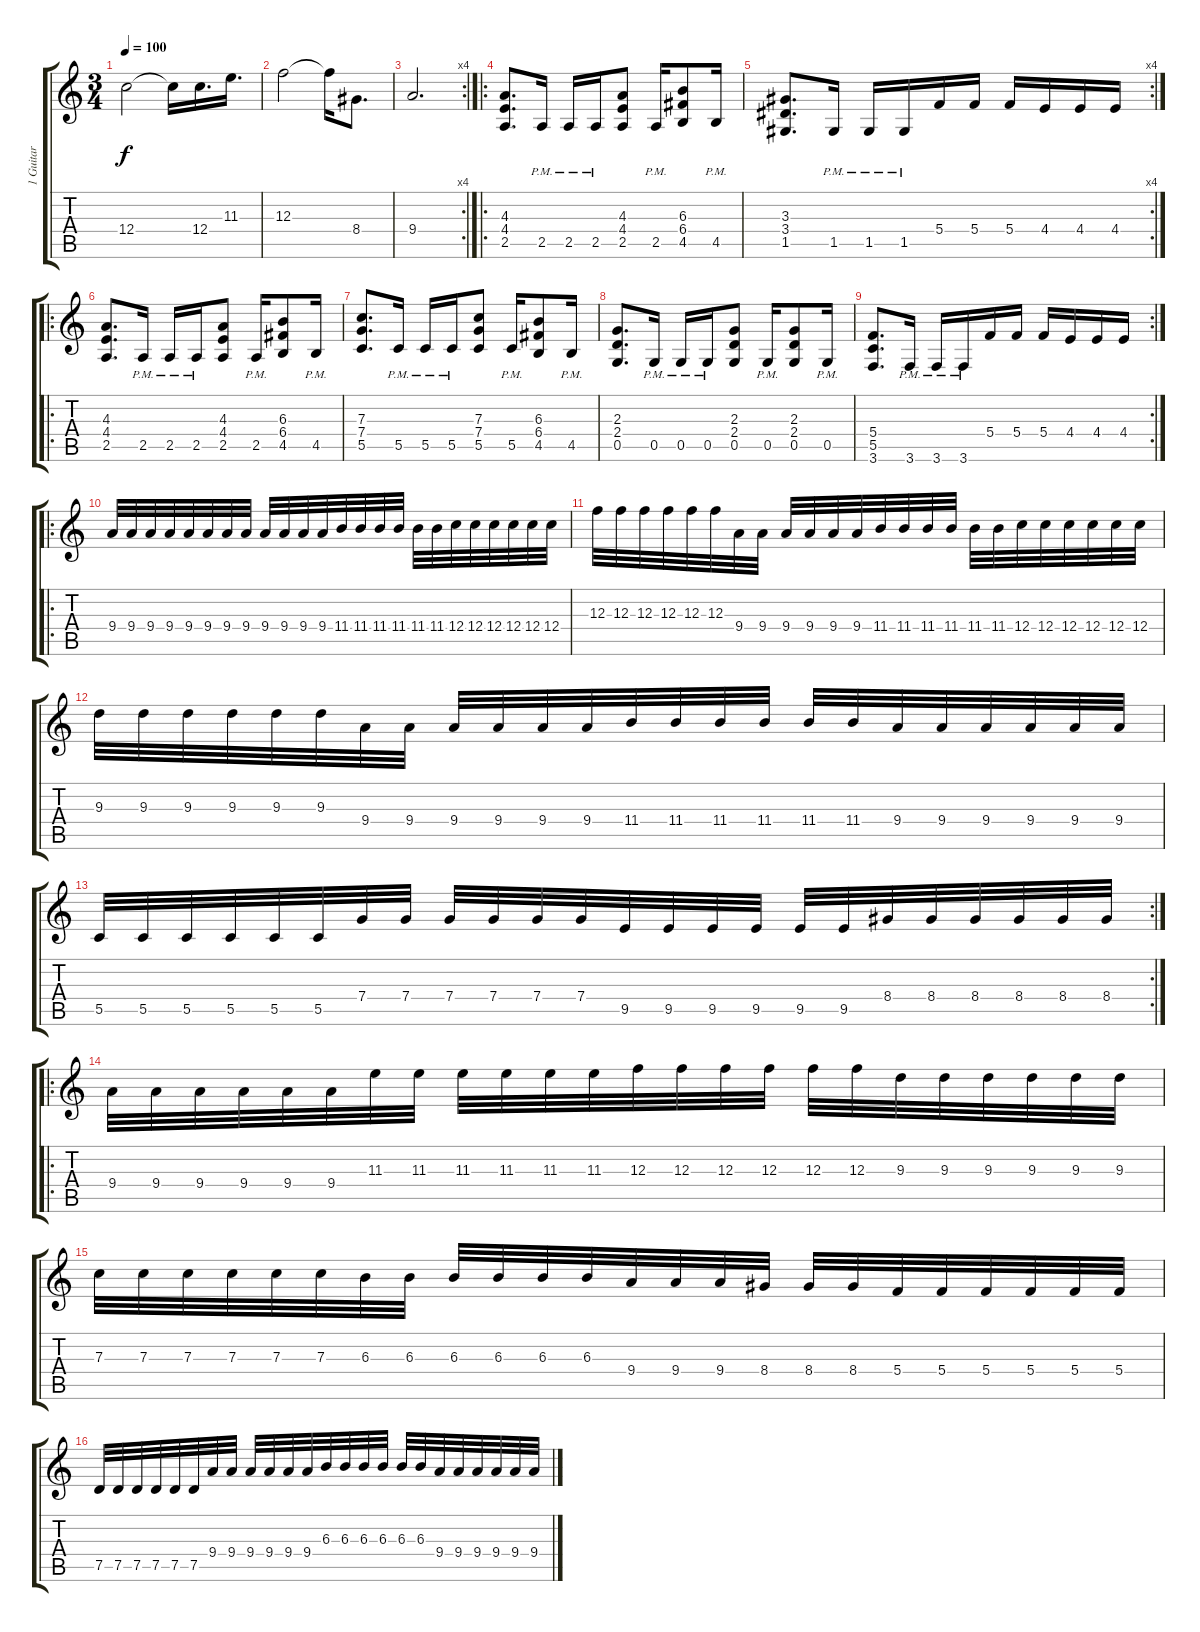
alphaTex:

\track ("1 Guitar" "1 Guitar") {instrument distortionguitar}
\staff {score tabs}
\tuning (D4 A3 F3 C3 G2 D2) {hide}
\ts (3 4)
\tempo 100
\clef g2
\ks c
12.4.2{dy f} 12.4{t}.16 12.4.16{d} 11.3.16{d} |
12.3.2 12.3{t}.16 8.4.8{d} |
\rc 4
9.4.2{d} |
\ro
(4.3 4.4 2.5).8{d} 2.5{pm}.16 2.5{pm}.16 2.5{pm}.16 (4.3 4.4 2.5).8 2.5{pm}.16 (6.3 6.4 4.5).8 4.5{pm}.16 |
\rc 4
(3.3 3.4 1.5).8{d} 1.5{pm}.16 1.5{pm}.16 1.5{pm}.16 5.4.16 5.4.16 5.4.16 4.4.16 4.4.16 4.4.16 |
\ro
(4.3 4.4 2.5).8{d} 2.5{pm}.16 2.5{pm}.16 2.5{pm}.16 (4.3 4.4 2.5).8 2.5{pm}.16 (6.3 6.4 4.5).8 4.5{pm}.16 |
(7.3 7.4 5.5).8{d} 5.5{pm}.16 5.5{pm}.16 5.5{pm}.16 (7.3 7.4 5.5).8 5.5{pm}.16 (6.3 6.4 4.5).8 4.5{pm}.16 |
(2.3 2.4 0.5).8{d} 0.5{pm}.16 0.5{pm}.16 0.5{pm}.16 (2.3 2.4 0.5).8 0.5{pm}.16 (2.3 2.4 0.5).8 0.5{pm}.16 |
\rc 2
(5.4 5.5 3.6).8{d} 3.6{pm}.16 3.6{pm}.16 3.6{pm}.16 5.4.16 5.4.16 5.4.16 4.4.16 4.4.16 4.4.16 |
\ro
9.4.32 9.4.32 9.4.32 9.4.32 9.4.32 9.4.32 9.4.32 9.4.32 9.4.32 9.4.32 9.4.32 9.4.32 11.4.32 11.4.32 11.4.32 11.4.32 11.4.32 11.4.32 12.4.32 12.4.32 12.4.32 12.4.32 12.4.32 12.4.32 |
12.3.32 12.3.32 12.3.32 12.3.32 12.3.32 12.3.32 9.4.32 9.4.32 9.4.32 9.4.32 9.4.32 9.4.32 11.4.32 11.4.32 11.4.32 11.4.32 11.4.32 11.4.32 12.4.32 12.4.32 12.4.32 12.4.32 12.4.32 12.4.32 |
9.3.32 9.3.32 9.3.32 9.3.32 9.3.32 9.3.32 9.4.32 9.4.32 9.4.32 9.4.32 9.4.32 9.4.32 11.4.32 11.4.32 11.4.32 11.4.32 11.4.32 11.4.32 9.4.32 9.4.32 9.4.32 9.4.32 9.4.32 9.4.32 |
\rc 2
5.5.32 5.5.32 5.5.32 5.5.32 5.5.32 5.5.32 7.4.32 7.4.32 7.4.32 7.4.32 7.4.32 7.4.32 9.5.32 9.5.32 9.5.32 9.5.32 9.5.32 9.5.32 8.4.32 8.4.32 8.4.32 8.4.32 8.4.32 8.4.32 |
\ro
9.4.32 9.4.32 9.4.32 9.4.32 9.4.32 9.4.32 11.3.32 11.3.32 11.3.32 11.3.32 11.3.32 11.3.32 12.3.32 12.3.32 12.3.32 12.3.32 12.3.32 12.3.32 9.3.32 9.3.32 9.3.32 9.3.32 9.3.32 9.3.32 |
7.3.32 7.3.32 7.3.32 7.3.32 7.3.32 7.3.32 6.3.32 6.3.32 6.3.32 6.3.32 6.3.32 6.3.32 9.4.32 9.4.32 9.4.32 8.4.32 8.4.32 8.4.32 5.4.32 5.4.32 5.4.32 5.4.32 5.4.32 5.4.32 |
7.5.32 7.5.32 7.5.32 7.5.32 7.5.32 7.5.32 9.4.32 9.4.32 9.4.32 9.4.32 9.4.32 9.4.32 6.3.32 6.3.32 6.3.32 6.3.32 6.3.32 6.3.32 9.4.32 9.4.32 9.4.32 9.4.32 9.4.32 9.4.32
